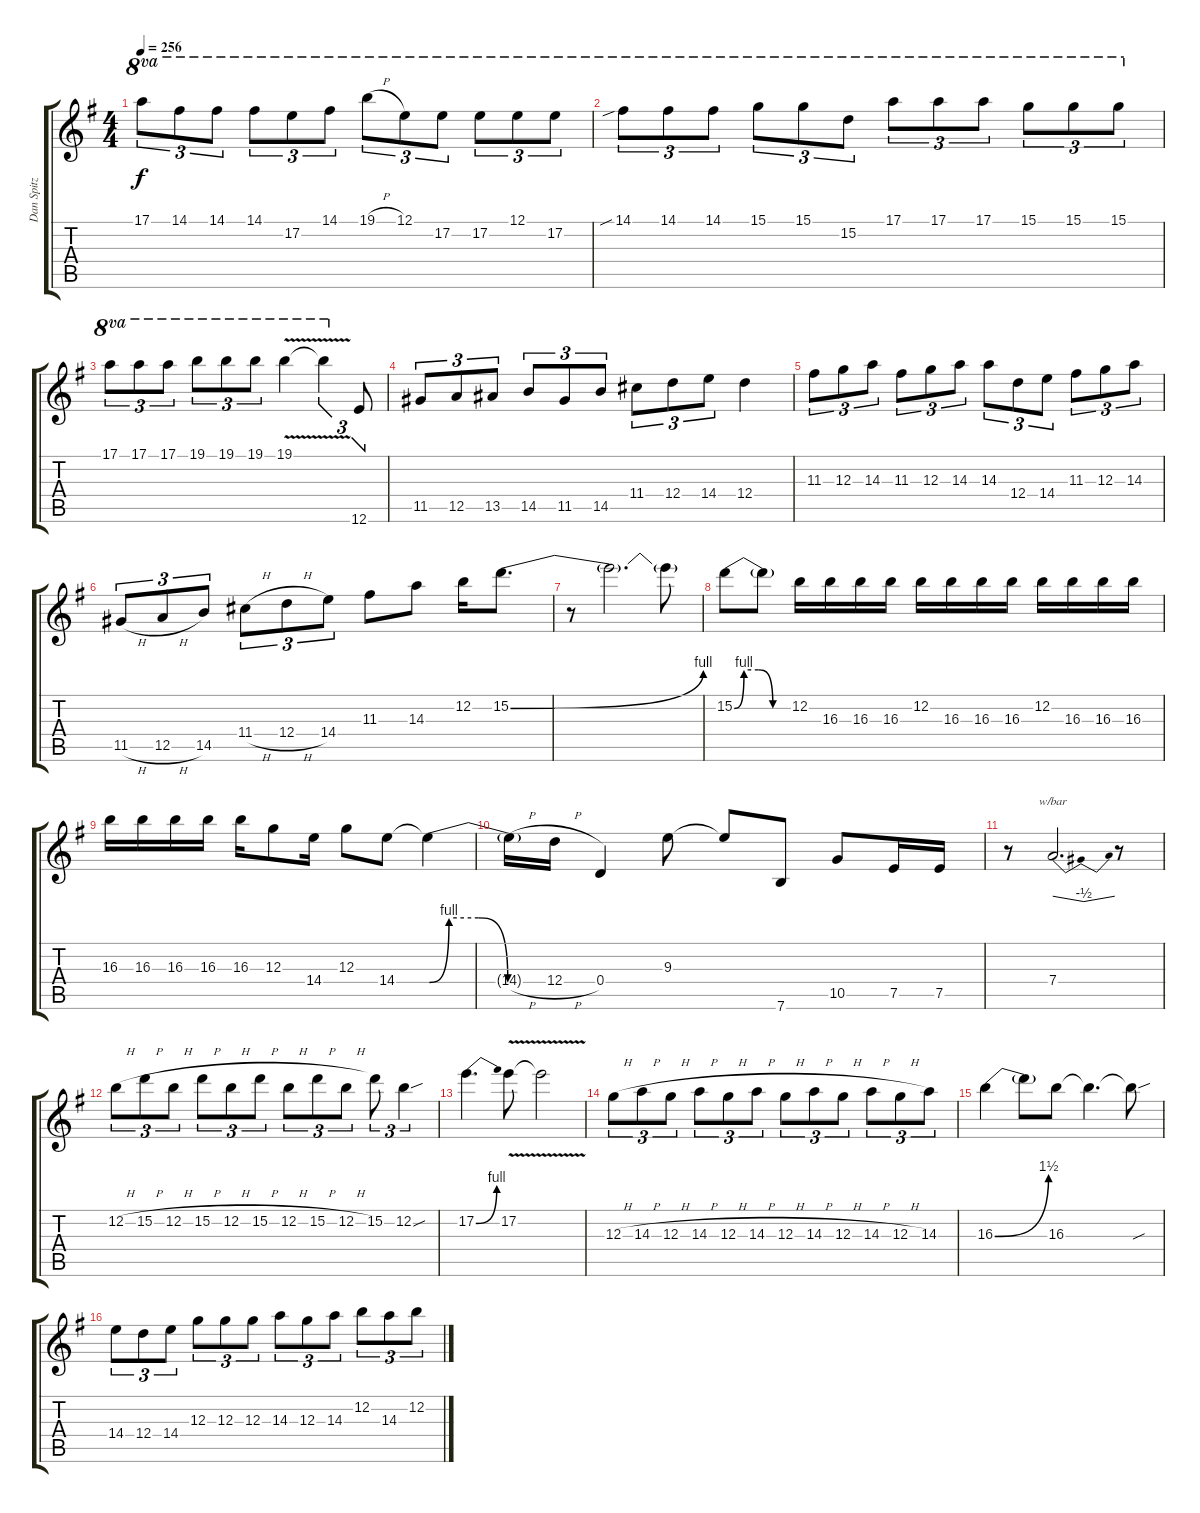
\track ("Dan Spitz" "Dan Spitz") {instrument overdrivenguitar}
\staff {score tabs}
\tuning (E4 B3 G3 D3 A2 E2) {hide}
\ts (4 4)
\tempo 256
\clef g2
\ks g
17.1.8{tu (3 2) ot 8va dy f} 14.1.8{tu (3 2) ot 8va} 14.1.8{tu (3 2) ot 8va} 14.1.8{tu (3 2) ot 8va} 17.2.8{tu (3 2) ot 8va} 14.1.8{tu (3 2) ot 8va} 19.1{h}.8{tu (3 2) ot 8va} 12.1.8{tu (3 2) ot 8va} 17.2.8{tu (3 2) ot 8va} 17.2.8{tu (3 2) ot 8va} 12.1.8{tu (3 2) ot 8va} 17.2.8{tu (3 2) ot 8va} |
14.1{sib}.8{tu (3 2) ot 8va} 14.1.8{tu (3 2) ot 8va} 14.1.8{tu (3 2) ot 8va} 15.1.8{tu (3 2) ot 8va} 15.1.8{tu (3 2) ot 8va} 15.2.8{tu (3 2) ot 8va} 17.1.8{tu (3 2) ot 8va} 17.1.8{tu (3 2) ot 8va} 17.1.8{tu (3 2) ot 8va} 15.1.8{tu (3 2) ot 8va} 15.1.8{tu (3 2) ot 8va} 15.1.8{tu (3 2) ot 8va} |
17.1.8{tu (3 2) ot 8va} 17.1.8{tu (3 2) ot 8va} 17.1.8{tu (3 2) ot 8va} 19.1.8{tu (3 2) ot 8va} 19.1.8{tu (3 2) ot 8va} 19.1.8{tu (3 2) ot 8va} 19.1{v}.4{ot 8va} 19.1{t}.4{tu (3 2) ot 8va} 12.6.8{tu (3 2)} |
11.5.8{tu (3 2)} 12.5.8{tu (3 2)} 13.5.8{tu (3 2)} 14.5.8{tu (3 2)} 11.5.8{tu (3 2)} 14.5.8{tu (3 2)} 11.4.8{tu (3 2)} 12.4.8{tu (3 2)} 14.4.8{tu (3 2)} 12.4.4 |
11.3.8{tu (3 2)} 12.3.8{tu (3 2)} 14.3.8{tu (3 2)} 11.3.8{tu (3 2)} 12.3.8{tu (3 2)} 14.3.8{tu (3 2)} 14.3.8{tu (3 2)} 12.4.8{tu (3 2)} 14.4.8{tu (3 2)} 11.3.8{tu (3 2)} 12.3.8{tu (3 2)} 14.3.8{tu (3 2)} |
11.5{h}.8{tu (3 2)} 12.5{h}.8{tu (3 2)} 14.5.8{tu (3 2)} 11.4{h}.8{tu (3 2)} 12.4{h}.8{tu (3 2)} 14.4.8{tu (3 2)} 11.3.8 14.3.8 12.2.16 15.2{be (bend 0 0 60 4)}.8{d} |
r.8 15.2{t}.2{d} 15.2{t}.8 |
15.2{be (custom 0 0 10 4 25 4 40 0 60 0)}.8 15.2{t}.8 12.2.16 16.3.16 16.3.16 16.3.16 12.2.16 16.3.16 16.3.16 16.3.16 12.2.16 16.3.16 16.3.16 16.3.16 |
16.3.16 16.3.16 16.3.16 16.3.16 16.3.16 12.3.8 14.4.16 12.3.8 14.4.8 14.4{be (custom 0 0 10 4 25 4 40 0 60 0) t}.4 |
14.4{h t}.16 12.4{h}.16 0.4.4 9.3.8 9.3{t}.8 7.6.8 10.5.8 7.5.16 7.5.16 |
r.8 7.4.2{d tbe (dip default 0 0 30 -2 60 0)} r.8 |
12.2{h}.8{tu (3 2)} 15.2{h}.8{tu (3 2)} 12.2{h}.8{tu (3 2)} 15.2{h}.8{tu (3 2)} 12.2{h}.8{tu (3 2)} 15.2{h}.8{tu (3 2)} 12.2{h}.8{tu (3 2)} 15.2{h}.8{tu (3 2)} 12.2{h}.8{tu (3 2)} 15.2.8{tu (3 2)} 12.2{sou}.4{tu (3 2)} |
17.2{be (bend 0 0 60 4)}.4{d} 17.2{v}.8 17.2{v t}.2 |
12.3{h}.8{tu (3 2)} 14.3{h}.8{tu (3 2)} 12.3{h}.8{tu (3 2)} 14.3{h}.8{tu (3 2)} 12.3{h}.8{tu (3 2)} 14.3{h}.8{tu (3 2)} 12.3{h}.8{tu (3 2)} 14.3{h}.8{tu (3 2)} 12.3{h}.8{tu (3 2)} 14.3{h}.8{tu (3 2)} 12.3{h}.8{tu (3 2)} 14.3.8{tu (3 2)} |
16.3{be (bend 0 0 60 6)}.4 16.3{t}.8 16.3.8 16.3{t}.4{d} 16.3{sou t}.8 |
14.4.8{tu (3 2)} 12.4.8{tu (3 2)} 14.4.8{tu (3 2)} 12.3.8{tu (3 2)} 12.3.8{tu (3 2)} 12.3.8{tu (3 2)} 14.3.8{tu (3 2)} 12.3.8{tu (3 2)} 14.3.8{tu (3 2)} 12.2.8{tu (3 2)} 14.3.8{tu (3 2)} 12.2.8{tu (3 2)}
